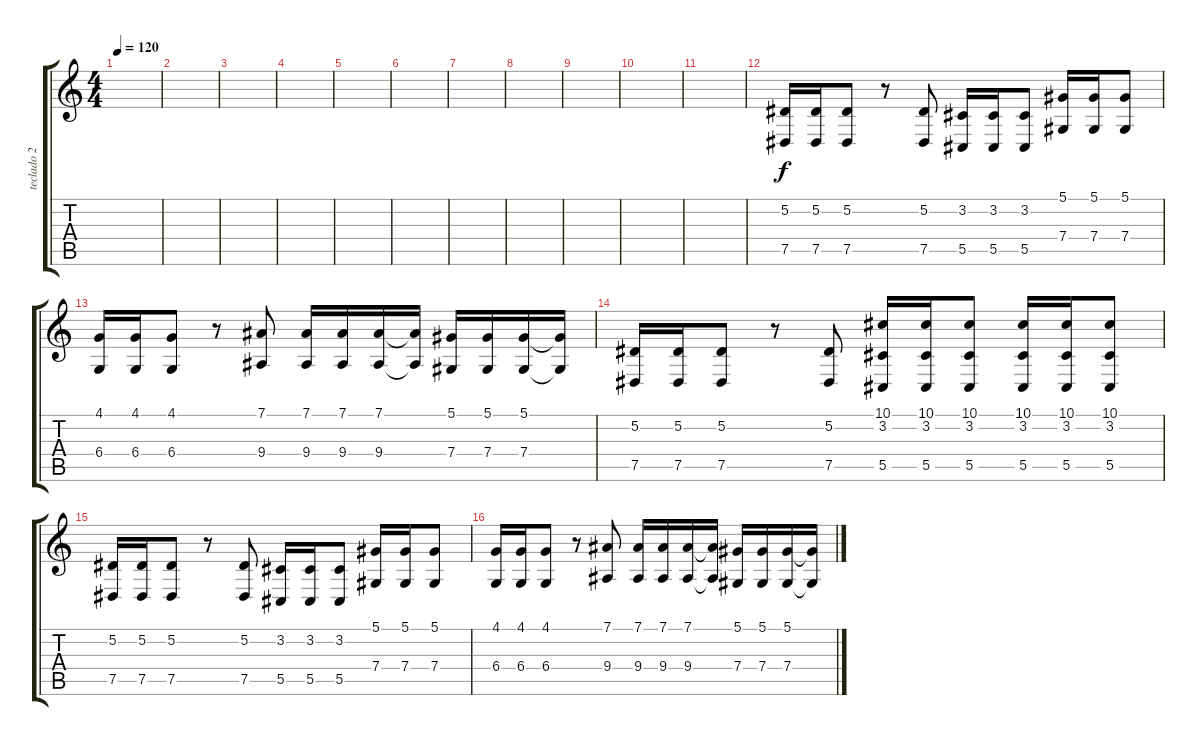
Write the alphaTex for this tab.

\track ("teclado 2" "teclado 2") {instrument stringensemble1}
\staff {score tabs}
\tuning (Eb4 Bb3 Gb3 Db3 Ab2 Eb2) {hide}
\ts (4 4)
\tempo 120
\clef g2
\ks c
|
|
|
|
|
|
|
|
|
|
|
(5.2 7.5).16 (5.2 7.5).16 (5.2 7.5).8 r.8 (5.2 7.5).8 (3.2 5.5).16 (3.2 5.5).16 (3.2 5.5).8 (5.1 7.4).16 (5.1 7.4).16 (5.1 7.4).8 |
(4.1 6.4).16 (4.1 6.4).16 (4.1 6.4).8 r.8 (7.1 9.4).8 (7.1 9.4).16 (7.1 9.4).16 (7.1 9.4).16 (7.1{t} 9.4{t}).16 (5.1 7.4).16 (5.1 7.4).16 (5.1 7.4).16 (5.1{t} 7.4{t}).16 |
(5.2 7.5).16 (5.2 7.5).16 (5.2 7.5).8 r.8 (5.2 7.5).8 (10.1 3.2 5.5).16 (10.1 3.2 5.5).16 (10.1 3.2 5.5).8 (10.1 3.2 5.5).16 (10.1 3.2 5.5).16 (10.1 3.2 5.5).8 |
(5.2 7.5).16 (5.2 7.5).16 (5.2 7.5).8 r.8 (5.2 7.5).8 (3.2 5.5).16 (3.2 5.5).16 (3.2 5.5).8 (5.1 7.4).16 (5.1 7.4).16 (5.1 7.4).8 |
(4.1 6.4).16 (4.1 6.4).16 (4.1 6.4).8 r.8 (7.1 9.4).8 (7.1 9.4).16 (7.1 9.4).16 (7.1 9.4).16 (7.1{t} 9.4{t}).16 (5.1 7.4).16 (5.1 7.4).16 (5.1 7.4).16 (5.1{t} 7.4{t}).16
